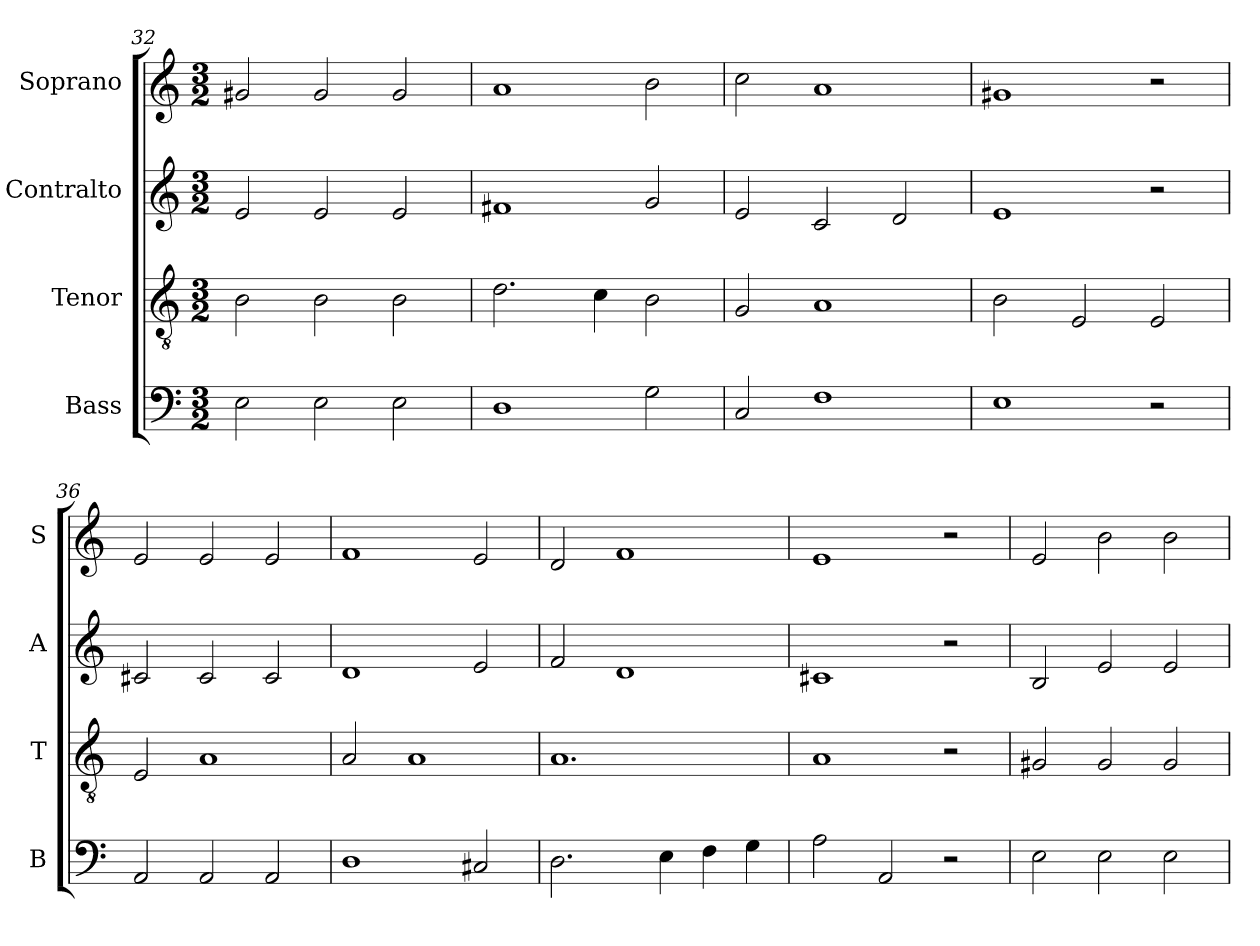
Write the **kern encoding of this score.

**kern	**kern	**kern	**kern
*part4	*part3	*part2	*part1
*staff4	*staff3	*staff2	*staff1
*I"Bass	*I"Tenor	*I"Contralto	*I"Soprano
*I'B	*I'T	*I'A	*I'S
*clefF4	*clefGv2	*clefG2	*clefG2
*k[]	*k[]	*k[]	*k[]
*A:aeo	*A:aeo	*A:aeo	*A:aeo
*M3/2	*M3/2	*M3/2	*M3/2
=32	=32	=32	=32
2E	2B	2e	2g#X
2E	2B	2e	2g#
2E	2B	2e	2g#
=33	=33	=33	=33
1D	2.d	1f#X	1a
.	4c	.	.
2G	2B	2g	2b
=34	=34	=34	=34
2C	2G	2e	2cc
1F	1A	2c	1a
.	.	2d	.
=35	=35	=35	=35
1E	2B	1e	1g#X
.	2E	.	.
2r	2E	2r	2r
=36	=36	=36	=36
2AA	2E	2c#X	2e
2AA	1A	2c#	2e
2AA	.	2c#	2e
=37	=37	=37	=37
1D	2A	1d	1f
.	1A	.	.
2C#X	.	2e	2e
=38	=38	=38	=38
2.D	1.A	2f	2d
.	.	1d	1f
4E	.	.	.
4F	.	.	.
4G	.	.	.
=39	=39	=39	=39
2A	1A	1c#X	1e
2AA	.	.	.
2r	2r	2r	2r
=40	=40	=40	=40
2E	2G#X	2B	2e
2E	2G#	2e	2b
2E	2G#	2e	2b
=	=	=	=
*-	*-	*-	*-
